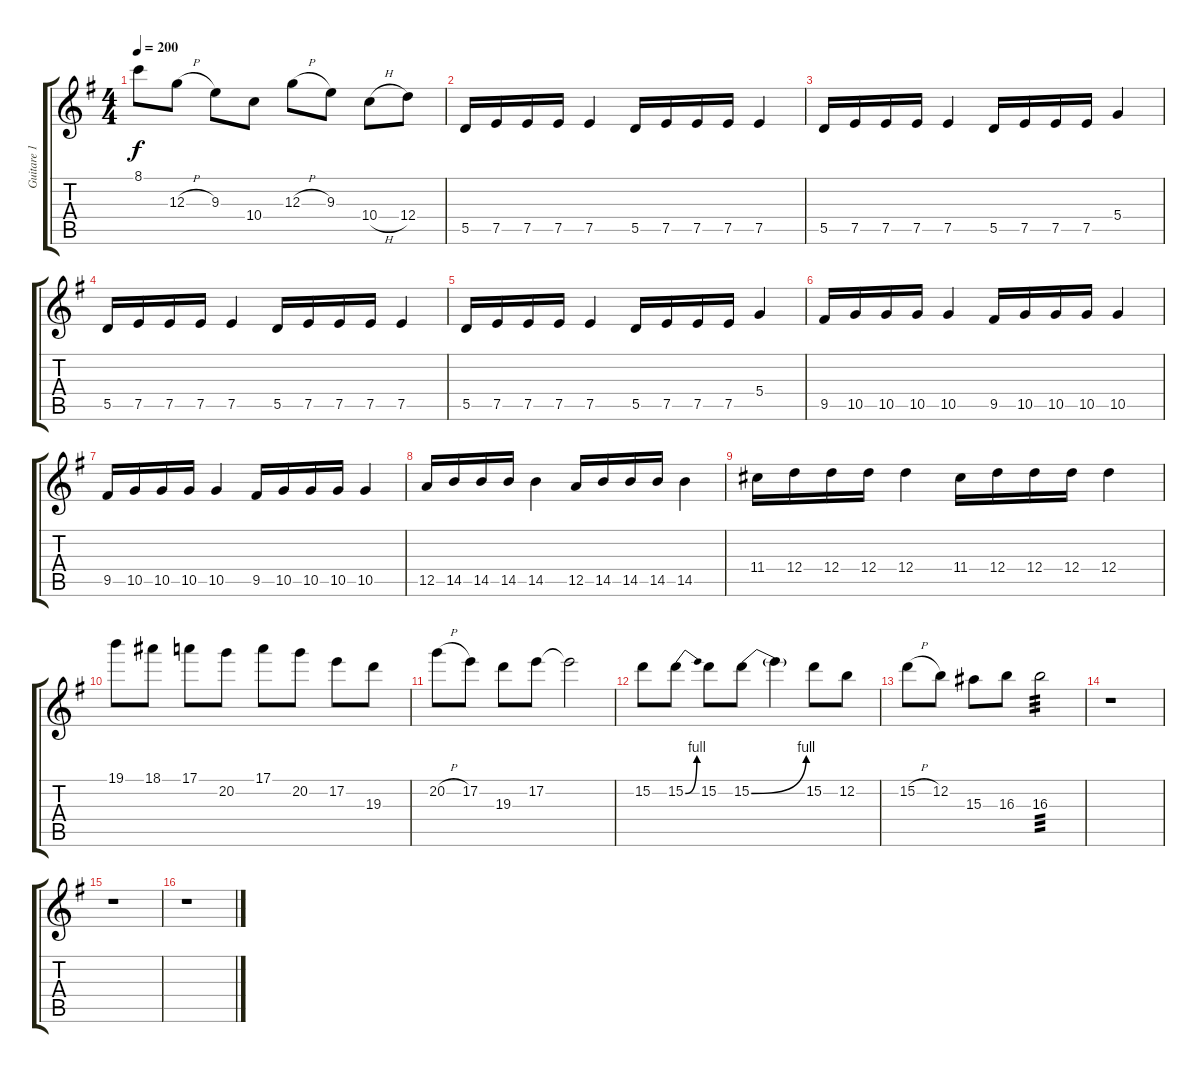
\track ("Guitare 1" "Guitare 1") {instrument electricguitarjazz}
\staff {score tabs}
\tuning (E4 B3 G3 D3 A2 E2) {hide}
\ts (4 4)
\tempo 200
\clef g2
\ks g
8.1.8{dy f} 12.3{h}.8 9.3.8 10.4.8 12.3{h}.8 9.3.8 10.4{h}.8 12.4.8 |
5.5.16 7.5.16 7.5.16 7.5.16 7.5.4 5.5.16 7.5.16 7.5.16 7.5.16 7.5.4 |
5.5.16 7.5.16 7.5.16 7.5.16 7.5.4 5.5.16 7.5.16 7.5.16 7.5.16 5.4.4 |
5.5.16 7.5.16 7.5.16 7.5.16 7.5.4 5.5.16 7.5.16 7.5.16 7.5.16 7.5.4 |
5.5.16 7.5.16 7.5.16 7.5.16 7.5.4 5.5.16 7.5.16 7.5.16 7.5.16 5.4.4 |
9.5.16 10.5.16 10.5.16 10.5.16 10.5.4 9.5.16 10.5.16 10.5.16 10.5.16 10.5.4 |
9.5.16 10.5.16 10.5.16 10.5.16 10.5.4 9.5.16 10.5.16 10.5.16 10.5.16 10.5.4 |
12.5.16 14.5.16 14.5.16 14.5.16 14.5.4 12.5.16 14.5.16 14.5.16 14.5.16 14.5.4 |
11.4.16 12.4.16 12.4.16 12.4.16 12.4.4 11.4.16 12.4.16 12.4.16 12.4.16 12.4.4 |
19.1.8 18.1.8 17.1.8 20.2.8 17.1.8 20.2.8 17.2.8 19.3.8 |
20.2{h}.8 17.2.8 19.3.8 17.2.8 17.2{t}.2 |
15.2.8 15.2{be (bend 0 0 60 4)}.8 15.2.8 15.2{be (bend 0 0 60 4)}.8 15.2{t}.4 15.2.8 12.2.8 |
15.2{h}.8 12.2.8 15.3.8 16.3.8 16.3.2{tp 3} |
r.1 |
r.1 |
r.1
